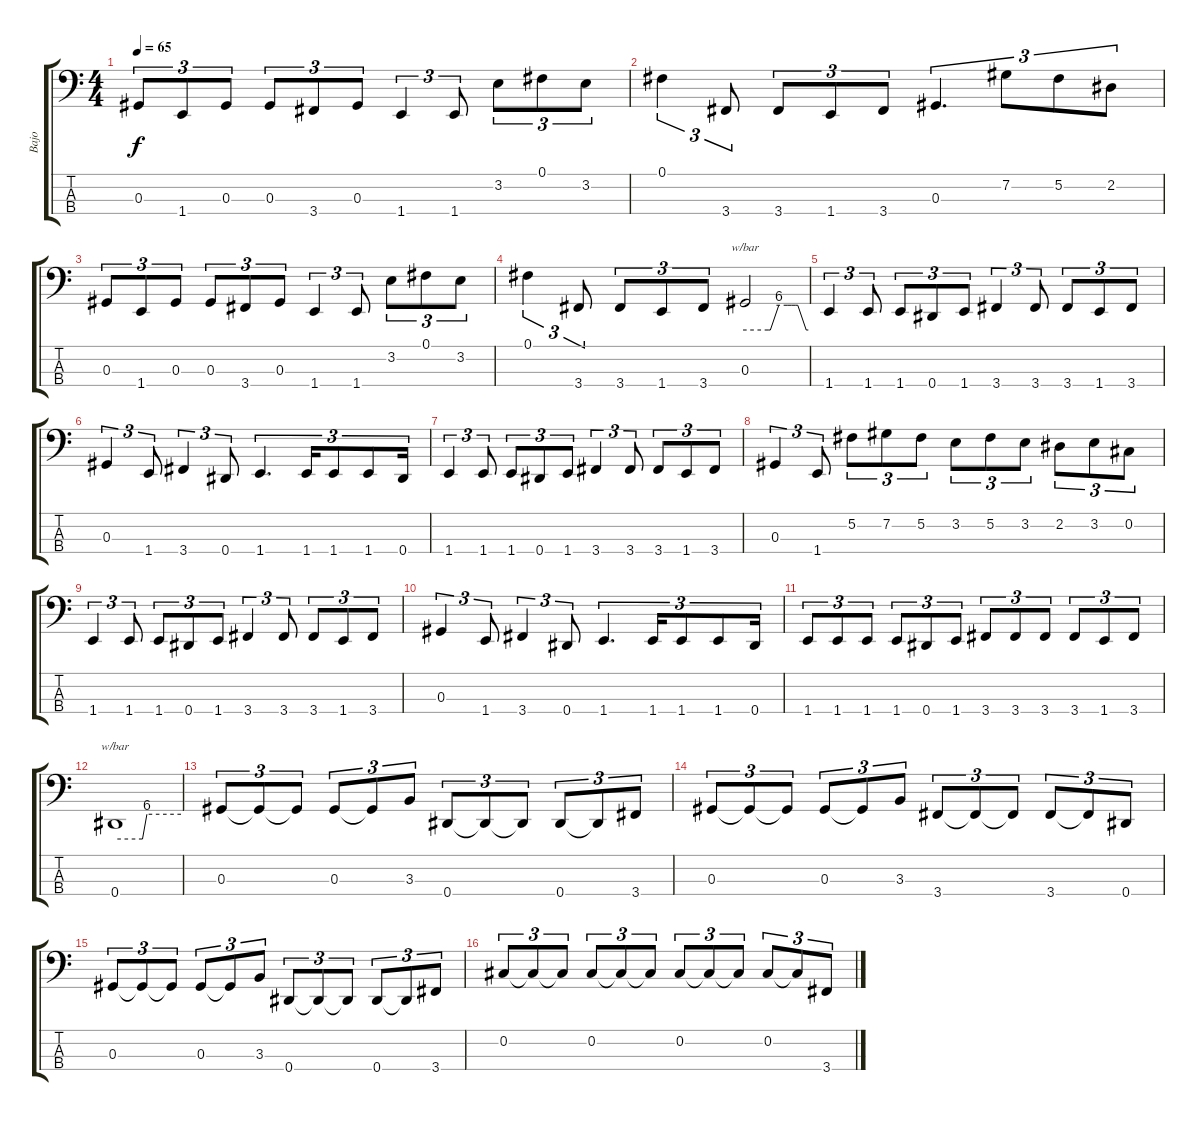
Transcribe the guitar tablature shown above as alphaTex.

\track ("Bajo" "Bajo") {instrument electricbassfinger}
\staff {score tabs}
\tuning (Gb2 Db2 Ab1 Eb1) {hide}
\ts (4 4)
\tempo 65
\clef f4
\ks c
0.3.8{tu (3 2) dy f} 1.4.8{tu (3 2)} 0.3.8{tu (3 2)} 0.3.8{tu (3 2)} 3.4.8{tu (3 2)} 0.3.8{tu (3 2)} 1.4.4{tu (3 2)} 1.4.8{tu (3 2)} 3.2.8{tu (3 2)} 0.1.8{tu (3 2)} 3.2.8{tu (3 2)} |
0.1.4{tu (3 2)} 3.4.8{tu (3 2)} 3.4.8{tu (3 2)} 1.4.8{tu (3 2)} 3.4.8{tu (3 2)} 0.3.4{d tu (3 2)} 7.2.8{tu (3 2)} 5.2.8{tu (3 2)} 2.2.8{tu (3 2)} |
0.3.8{tu (3 2)} 1.4.8{tu (3 2)} 0.3.8{tu (3 2)} 0.3.8{tu (3 2)} 3.4.8{tu (3 2)} 0.3.8{tu (3 2)} 1.4.4{tu (3 2)} 1.4.8{tu (3 2)} 3.2.8{tu (3 2)} 0.1.8{tu (3 2)} 3.2.8{tu (3 2)} |
0.1.4{tu (3 2)} 3.4.8{tu (3 2)} 3.4.8{tu (3 2)} 1.4.8{tu (3 2)} 3.4.8{tu (3 2)} 0.3.2{tbe (custom default 0 0 22 0 24 0 32 24 40 24 44 24 48 24 50 24 58 0 60 0)} |
1.4.4{tu (3 2)} 1.4.8{tu (3 2)} 1.4.8{tu (3 2)} 0.4.8{tu (3 2)} 1.4.8{tu (3 2)} 3.4.4{tu (3 2)} 3.4.8{tu (3 2)} 3.4.8{tu (3 2)} 1.4.8{tu (3 2)} 3.4.8{tu (3 2)} |
0.3.4{tu (3 2)} 1.4.8{tu (3 2)} 3.4.4{tu (3 2)} 0.4.8{tu (3 2)} 1.4.4{d tu (3 2)} 1.4.16{tu (3 2)} 1.4.8{tu (3 2)} 1.4.8{tu (3 2)} 0.4.16{tu (3 2)} |
1.4.4{tu (3 2)} 1.4.8{tu (3 2)} 1.4.8{tu (3 2)} 0.4.8{tu (3 2)} 1.4.8{tu (3 2)} 3.4.4{tu (3 2)} 3.4.8{tu (3 2)} 3.4.8{tu (3 2)} 1.4.8{tu (3 2)} 3.4.8{tu (3 2)} |
0.3.4{tu (3 2)} 1.4.8{tu (3 2)} 5.2.8{tu (3 2)} 7.2.8{tu (3 2)} 5.2.8{tu (3 2)} 3.2.8{tu (3 2)} 5.2.8{tu (3 2)} 3.2.8{tu (3 2)} 2.2.8{tu (3 2)} 3.2.8{tu (3 2)} 0.2.8{tu (3 2)} |
1.4.4{tu (3 2)} 1.4.8{tu (3 2)} 1.4.8{tu (3 2)} 0.4.8{tu (3 2)} 1.4.8{tu (3 2)} 3.4.4{tu (3 2)} 3.4.8{tu (3 2)} 3.4.8{tu (3 2)} 1.4.8{tu (3 2)} 3.4.8{tu (3 2)} |
0.3.4{tu (3 2)} 1.4.8{tu (3 2)} 3.4.4{tu (3 2)} 0.4.8{tu (3 2)} 1.4.4{d tu (3 2)} 1.4.16{tu (3 2)} 1.4.8{tu (3 2)} 1.4.8{tu (3 2)} 0.4.16{tu (3 2)} |
1.4.8{tu (3 2)} 1.4.8{tu (3 2)} 1.4.8{tu (3 2)} 1.4.8{tu (3 2)} 0.4.8{tu (3 2)} 1.4.8{tu (3 2)} 3.4.8{tu (3 2)} 3.4.8{tu (3 2)} 3.4.8{tu (3 2)} 3.4.8{tu (3 2)} 1.4.8{tu (3 2)} 3.4.8{tu (3 2)} |
0.4.1{tbe (custom default 0 0 25 0 29 24 60 24)} |
0.3.8{tu (3 2)} 0.3{t}.8{tu (3 2)} 0.3{t}.8{tu (3 2)} 0.3.8{tu (3 2)} 0.3{t}.8{tu (3 2)} 3.3.8{tu (3 2)} 0.4.8{tu (3 2)} 0.4{t}.8{tu (3 2)} 0.4{t}.8{tu (3 2)} 0.4.8{tu (3 2)} 0.4{t}.8{tu (3 2)} 3.4.8{tu (3 2)} |
0.3.8{tu (3 2)} 0.3{t}.8{tu (3 2)} 0.3{t}.8{tu (3 2)} 0.3.8{tu (3 2)} 0.3{t}.8{tu (3 2)} 3.3.8{tu (3 2)} 3.4.8{tu (3 2)} 3.4{t}.8{tu (3 2)} 3.4{t}.8{tu (3 2)} 3.4.8{tu (3 2)} 3.4{t}.8{tu (3 2)} 0.4.8{tu (3 2)} |
0.3.8{tu (3 2)} 0.3{t}.8{tu (3 2)} 0.3{t}.8{tu (3 2)} 0.3.8{tu (3 2)} 0.3{t}.8{tu (3 2)} 3.3.8{tu (3 2)} 0.4.8{tu (3 2)} 0.4{t}.8{tu (3 2)} 0.4{t}.8{tu (3 2)} 0.4.8{tu (3 2)} 0.4{t}.8{tu (3 2)} 3.4.8{tu (3 2)} |
0.2.8{tu (3 2)} 0.2{t}.8{tu (3 2)} 0.2{t}.8{tu (3 2)} 0.2.8{tu (3 2)} 0.2{t}.8{tu (3 2)} 0.2{t}.8{tu (3 2)} 0.2.8{tu (3 2)} 0.2{t}.8{tu (3 2)} 0.2{t}.8{tu (3 2)} 0.2.8{tu (3 2)} 0.2{t}.8{tu (3 2)} 3.4.8{tu (3 2)}
